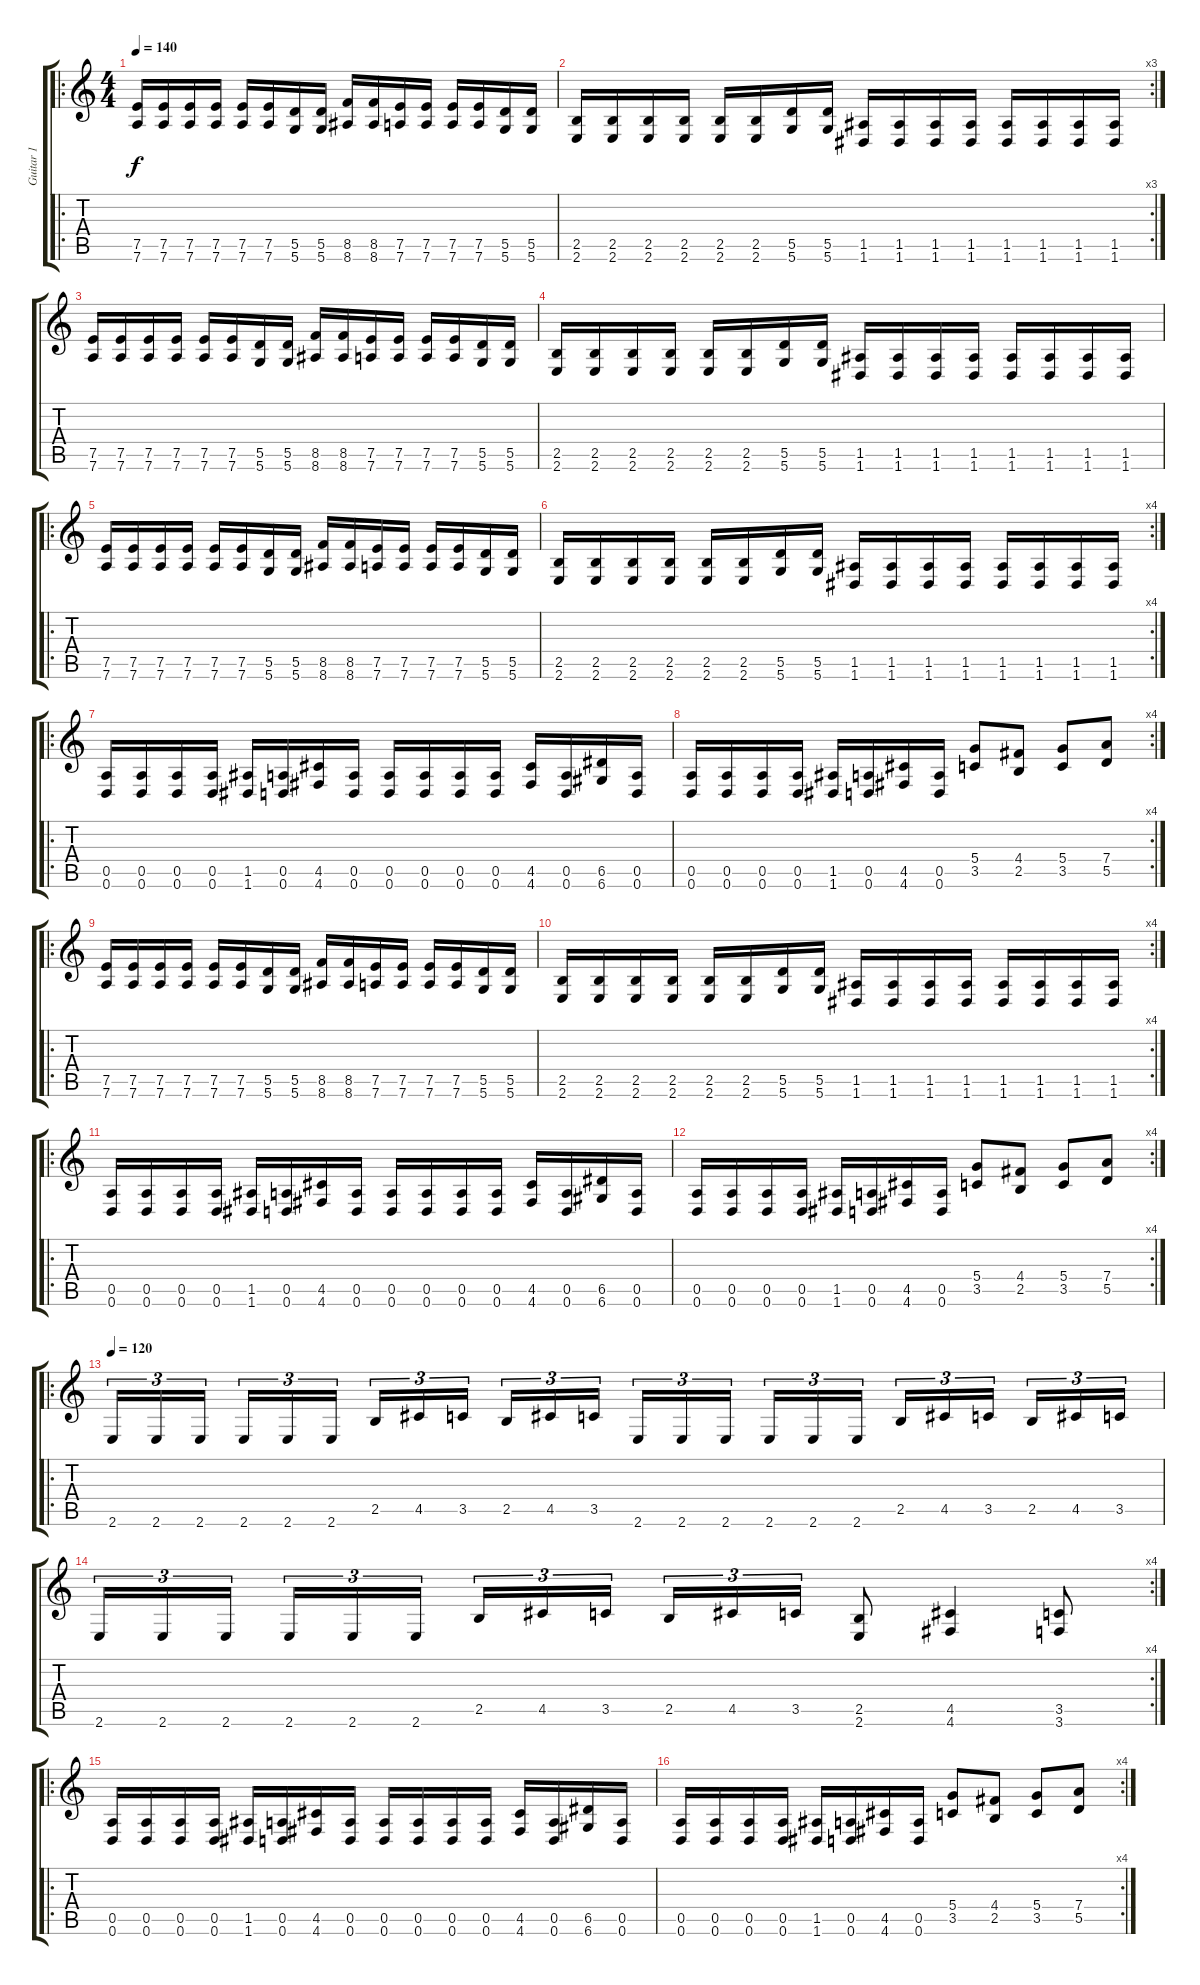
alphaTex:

\track ("Guitar 1" "Guitar 1") {instrument distortionguitar}
\staff {score tabs}
\tuning (E4 B3 G3 D3 A2 D2) {hide}
\ro
\ts (4 4)
\tempo 140
\clef g2
\ks c
(7.5 7.6).16{dy f} (7.5 7.6).16 (7.5 7.6).16 (7.5 7.6).16 (7.5 7.6).16 (7.5 7.6).16 (5.5 5.6).16 (5.5 5.6).16 (8.5 8.6).16 (8.5 8.6).16 (7.5 7.6).16 (7.5 7.6).16 (7.5 7.6).16 (7.5 7.6).16 (5.5 5.6).16 (5.5 5.6).16 |
\rc 3
(2.5 2.6).16 (2.5 2.6).16 (2.5 2.6).16 (2.5 2.6).16 (2.5 2.6).16 (2.5 2.6).16 (5.5 5.6).16 (5.5 5.6).16 (1.5 1.6).16 (1.5 1.6).16 (1.5 1.6).16 (1.5 1.6).16 (1.5 1.6).16 (1.5 1.6).16 (1.5 1.6).16 (1.5 1.6).16 |
(7.5 7.6).16 (7.5 7.6).16 (7.5 7.6).16 (7.5 7.6).16 (7.5 7.6).16 (7.5 7.6).16 (5.5 5.6).16 (5.5 5.6).16 (8.5 8.6).16 (8.5 8.6).16 (7.5 7.6).16 (7.5 7.6).16 (7.5 7.6).16 (7.5 7.6).16 (5.5 5.6).16 (5.5 5.6).16 |
(2.5 2.6).16 (2.5 2.6).16 (2.5 2.6).16 (2.5 2.6).16 (2.5 2.6).16 (2.5 2.6).16 (5.5 5.6).16 (5.5 5.6).16 (1.5 1.6).16 (1.5 1.6).16 (1.5 1.6).16 (1.5 1.6).16 (1.5 1.6).16 (1.5 1.6).16 (1.5 1.6).16 (1.5 1.6).16 |
\ro
(7.5 7.6).16 (7.5 7.6).16 (7.5 7.6).16 (7.5 7.6).16 (7.5 7.6).16 (7.5 7.6).16 (5.5 5.6).16 (5.5 5.6).16 (8.5 8.6).16 (8.5 8.6).16 (7.5 7.6).16 (7.5 7.6).16 (7.5 7.6).16 (7.5 7.6).16 (5.5 5.6).16 (5.5 5.6).16 |
\rc 4
(2.5 2.6).16 (2.5 2.6).16 (2.5 2.6).16 (2.5 2.6).16 (2.5 2.6).16 (2.5 2.6).16 (5.5 5.6).16 (5.5 5.6).16 (1.5 1.6).16 (1.5 1.6).16 (1.5 1.6).16 (1.5 1.6).16 (1.5 1.6).16 (1.5 1.6).16 (1.5 1.6).16 (1.5 1.6).16 |
\ro
(0.5 0.6).16 (0.5 0.6).16 (0.5 0.6).16 (0.5 0.6).16 (1.5 1.6).16 (0.5 0.6).16 (4.5 4.6).16 (0.5 0.6).16 (0.5 0.6).16 (0.5 0.6).16 (0.5 0.6).16 (0.5 0.6).16 (4.5 4.6).16 (0.5 0.6).16 (6.5 6.6).16 (0.5 0.6).16 |
\rc 4
(0.5 0.6).16 (0.5 0.6).16 (0.5 0.6).16 (0.5 0.6).16 (1.5 1.6).16 (0.5 0.6).16 (4.5 4.6).16 (0.5 0.6).16 (5.4 3.5).8 (4.4 2.5).8 (5.4 3.5).8 (7.4 5.5).8 |
\ro
(7.5 7.6).16 (7.5 7.6).16 (7.5 7.6).16 (7.5 7.6).16 (7.5 7.6).16 (7.5 7.6).16 (5.5 5.6).16 (5.5 5.6).16 (8.5 8.6).16 (8.5 8.6).16 (7.5 7.6).16 (7.5 7.6).16 (7.5 7.6).16 (7.5 7.6).16 (5.5 5.6).16 (5.5 5.6).16 |
\rc 4
(2.5 2.6).16 (2.5 2.6).16 (2.5 2.6).16 (2.5 2.6).16 (2.5 2.6).16 (2.5 2.6).16 (5.5 5.6).16 (5.5 5.6).16 (1.5 1.6).16 (1.5 1.6).16 (1.5 1.6).16 (1.5 1.6).16 (1.5 1.6).16 (1.5 1.6).16 (1.5 1.6).16 (1.5 1.6).16 |
\ro
(0.5 0.6).16 (0.5 0.6).16 (0.5 0.6).16 (0.5 0.6).16 (1.5 1.6).16 (0.5 0.6).16 (4.5 4.6).16 (0.5 0.6).16 (0.5 0.6).16 (0.5 0.6).16 (0.5 0.6).16 (0.5 0.6).16 (4.5 4.6).16 (0.5 0.6).16 (6.5 6.6).16 (0.5 0.6).16 |
\rc 4
(0.5 0.6).16 (0.5 0.6).16 (0.5 0.6).16 (0.5 0.6).16 (1.5 1.6).16 (0.5 0.6).16 (4.5 4.6).16 (0.5 0.6).16 (5.4 3.5).8 (4.4 2.5).8 (5.4 3.5).8 (7.4 5.5).8 |
\ro
\tempo 120
2.6.16{tu (3 2)} 2.6.16{tu (3 2)} 2.6.16{tu (3 2)} 2.6.16{tu (3 2)} 2.6.16{tu (3 2)} 2.6.16{tu (3 2)} 2.5.16{tu (3 2)} 4.5.16{tu (3 2)} 3.5.16{tu (3 2)} 2.5.16{tu (3 2)} 4.5.16{tu (3 2)} 3.5.16{tu (3 2)} 2.6.16{tu (3 2)} 2.6.16{tu (3 2)} 2.6.16{tu (3 2)} 2.6.16{tu (3 2)} 2.6.16{tu (3 2)} 2.6.16{tu (3 2)} 2.5.16{tu (3 2)} 4.5.16{tu (3 2)} 3.5.16{tu (3 2)} 2.5.16{tu (3 2)} 4.5.16{tu (3 2)} 3.5.16{tu (3 2)} |
\rc 4
2.6.16{tu (3 2)} 2.6.16{tu (3 2)} 2.6.16{tu (3 2)} 2.6.16{tu (3 2)} 2.6.16{tu (3 2)} 2.6.16{tu (3 2)} 2.5.16{tu (3 2)} 4.5.16{tu (3 2)} 3.5.16{tu (3 2)} 2.5.16{tu (3 2)} 4.5.16{tu (3 2)} 3.5.16{tu (3 2)} (2.5 2.6).8 (4.5 4.6).4 (3.5 3.6).8 |
\ro
(0.5 0.6).16 (0.5 0.6).16 (0.5 0.6).16 (0.5 0.6).16 (1.5 1.6).16 (0.5 0.6).16 (4.5 4.6).16 (0.5 0.6).16 (0.5 0.6).16 (0.5 0.6).16 (0.5 0.6).16 (0.5 0.6).16 (4.5 4.6).16 (0.5 0.6).16 (6.5 6.6).16 (0.5 0.6).16 |
\rc 4
(0.5 0.6).16 (0.5 0.6).16 (0.5 0.6).16 (0.5 0.6).16 (1.5 1.6).16 (0.5 0.6).16 (4.5 4.6).16 (0.5 0.6).16 (5.4 3.5).8 (4.4 2.5).8 (5.4 3.5).8 (7.4 5.5).8
